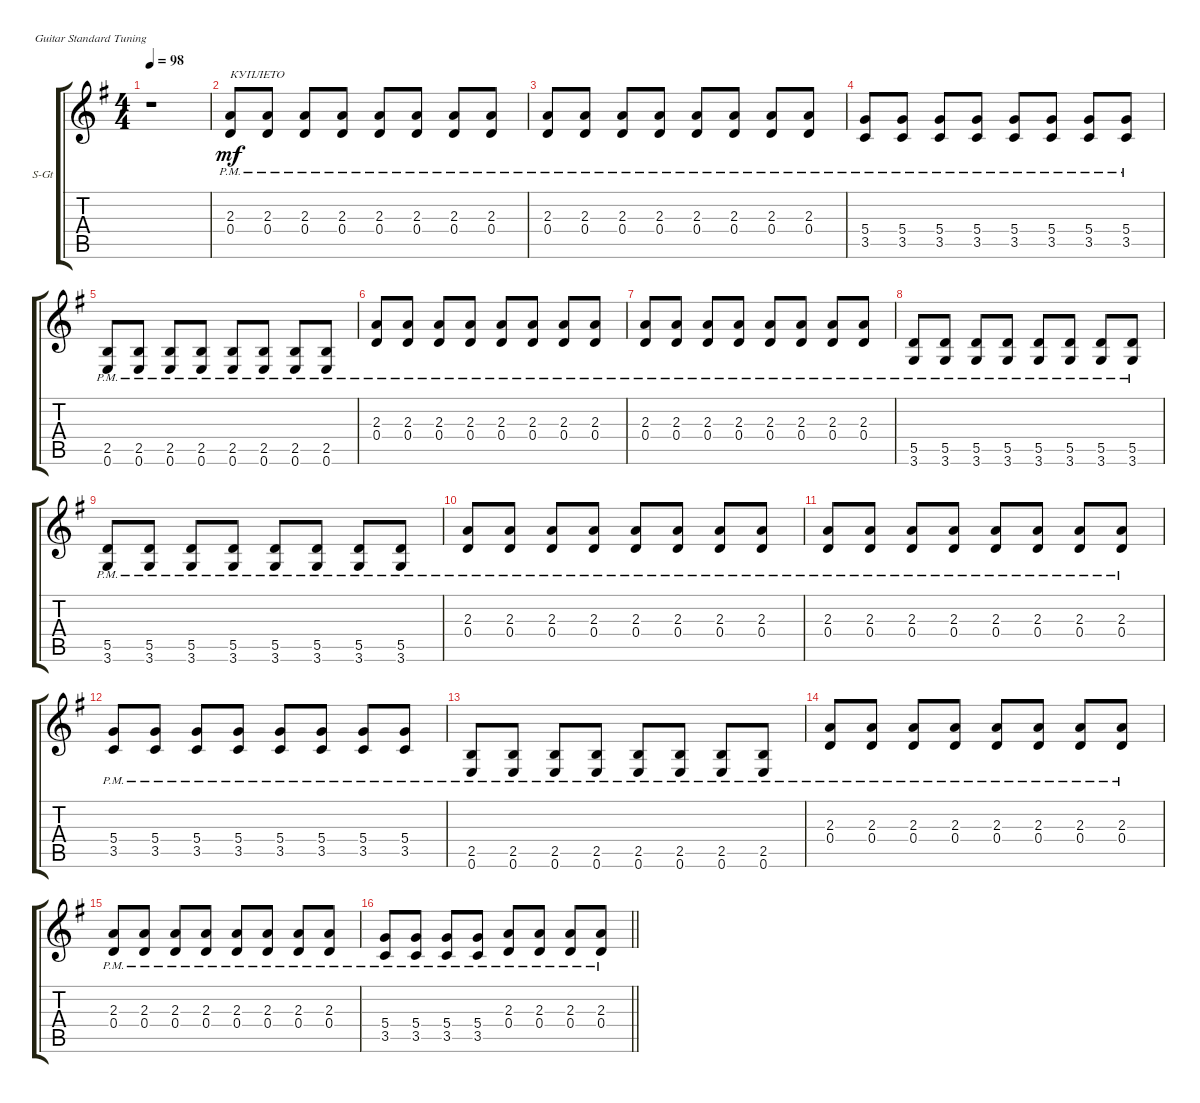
\defaultSystemsLayout 4
\bracketExtendMode groupsimilarinstruments
\firstSystemTrackNameOrientation horizontal
\otherSystemsTrackNameOrientation horizontal
\track ("Steel Guitar" "S-Gt") {instrument acousticguitarsteel}
\staff {score tabs}
\tuning (E4 B3 G3 D3 A2 E2)
\ts (4 4)
\tempo 98
\clef g2
\ks g
r.1{dy mf instrument acousticguitarsteel} |
(0.4{pm} 2.3{pm}).8{txt "КУПЛЕТО"} (0.4{pm} 2.3{pm}).8 (0.4{pm} 2.3{pm}).8 (0.4{pm} 2.3{pm}).8 (0.4{pm} 2.3{pm}).8 (0.4{pm} 2.3{pm}).8 (0.4{pm} 2.3{pm}).8 (0.4{pm} 2.3{pm}).8 |
(0.4{pm} 2.3{pm}).8 (0.4{pm} 2.3{pm}).8 (0.4{pm} 2.3{pm}).8 (0.4{pm} 2.3{pm}).8 (0.4{pm} 2.3{pm}).8 (0.4{pm} 2.3{pm}).8 (0.4{pm} 2.3{pm}).8 (0.4{pm} 2.3{pm}).8 |
(3.5{pm} 5.4{pm}).8 (3.5{pm} 5.4{pm}).8 (3.5{pm} 5.4{pm}).8 (3.5{pm} 5.4{pm}).8 (3.5{pm} 5.4{pm}).8 (3.5{pm} 5.4{pm}).8 (3.5{pm} 5.4{pm}).8 (3.5{pm} 5.4{pm}).8 |
(2.5{pm} 0.6{pm}).8 (2.5{pm} 0.6{pm}).8 (2.5{pm} 0.6{pm}).8 (2.5{pm} 0.6{pm}).8 (2.5{pm} 0.6{pm}).8 (2.5{pm} 0.6{pm}).8 (2.5{pm} 0.6{pm}).8 (2.5{pm} 0.6{pm}).8 |
(0.4{pm} 2.3{pm}).8 (0.4{pm} 2.3{pm}).8 (0.4{pm} 2.3{pm}).8 (0.4{pm} 2.3{pm}).8 (0.4{pm} 2.3{pm}).8 (0.4{pm} 2.3{pm}).8 (0.4{pm} 2.3{pm}).8 (0.4{pm} 2.3{pm}).8 |
(0.4{pm} 2.3{pm}).8 (0.4{pm} 2.3{pm}).8 (0.4{pm} 2.3{pm}).8 (0.4{pm} 2.3{pm}).8 (0.4{pm} 2.3{pm}).8 (0.4{pm} 2.3{pm}).8 (0.4{pm} 2.3{pm}).8 (0.4{pm} 2.3{pm}).8 |
(3.6{pm} 5.5{pm}).8 (3.6{pm} 5.5{pm}).8 (3.6{pm} 5.5{pm}).8 (3.6{pm} 5.5{pm}).8 (3.6{pm} 5.5{pm}).8 (3.6{pm} 5.5{pm}).8 (3.6{pm} 5.5{pm}).8 (3.6{pm} 5.5{pm}).8 |
(3.6{pm} 5.5{pm}).8 (3.6{pm} 5.5{pm}).8 (3.6{pm} 5.5{pm}).8 (3.6{pm} 5.5{pm}).8 (3.6{pm} 5.5{pm}).8 (3.6{pm} 5.5{pm}).8 (3.6{pm} 5.5{pm}).8 (3.6{pm} 5.5{pm}).8 |
(0.4{pm} 2.3{pm}).8 (0.4{pm} 2.3{pm}).8 (0.4{pm} 2.3{pm}).8 (0.4{pm} 2.3{pm}).8 (0.4{pm} 2.3{pm}).8 (0.4{pm} 2.3{pm}).8 (0.4{pm} 2.3{pm}).8 (0.4{pm} 2.3{pm}).8 |
(0.4{pm} 2.3{pm}).8 (0.4{pm} 2.3{pm}).8 (0.4{pm} 2.3{pm}).8 (0.4{pm} 2.3{pm}).8 (0.4{pm} 2.3{pm}).8 (0.4{pm} 2.3{pm}).8 (0.4{pm} 2.3{pm}).8 (0.4{pm} 2.3{pm}).8 |
(3.5{pm} 5.4{pm}).8 (3.5{pm} 5.4{pm}).8 (3.5{pm} 5.4{pm}).8 (3.5{pm} 5.4{pm}).8 (3.5{pm} 5.4{pm}).8 (3.5{pm} 5.4{pm}).8 (3.5{pm} 5.4{pm}).8 (3.5{pm} 5.4{pm}).8 |
(2.5{pm} 0.6{pm}).8 (2.5{pm} 0.6{pm}).8 (2.5{pm} 0.6{pm}).8 (2.5{pm} 0.6{pm}).8 (2.5{pm} 0.6{pm}).8 (2.5{pm} 0.6{pm}).8 (2.5{pm} 0.6{pm}).8 (2.5{pm} 0.6{pm}).8 |
(0.4{pm} 2.3{pm}).8 (0.4{pm} 2.3{pm}).8 (0.4{pm} 2.3{pm}).8 (0.4{pm} 2.3{pm}).8 (0.4{pm} 2.3{pm}).8 (0.4{pm} 2.3{pm}).8 (0.4{pm} 2.3{pm}).8 (0.4{pm} 2.3{pm}).8 |
(0.4{pm} 2.3{pm}).8 (0.4{pm} 2.3{pm}).8 (0.4{pm} 2.3{pm}).8 (0.4{pm} 2.3{pm}).8 (0.4{pm} 2.3{pm}).8 (0.4{pm} 2.3{pm}).8 (0.4{pm} 2.3{pm}).8 (0.4{pm} 2.3{pm}).8 |
\barLineRight lightlight
(3.5{pm} 5.4{pm}).8 (3.5{pm} 5.4{pm}).8 (3.5{pm} 5.4{pm}).8 (3.5{pm} 5.4{pm}).8 (0.4{pm} 2.3{pm}).8 (0.4{pm} 2.3{pm}).8 (0.4{pm} 2.3{pm}).8 (0.4{pm} 2.3{pm}).8
